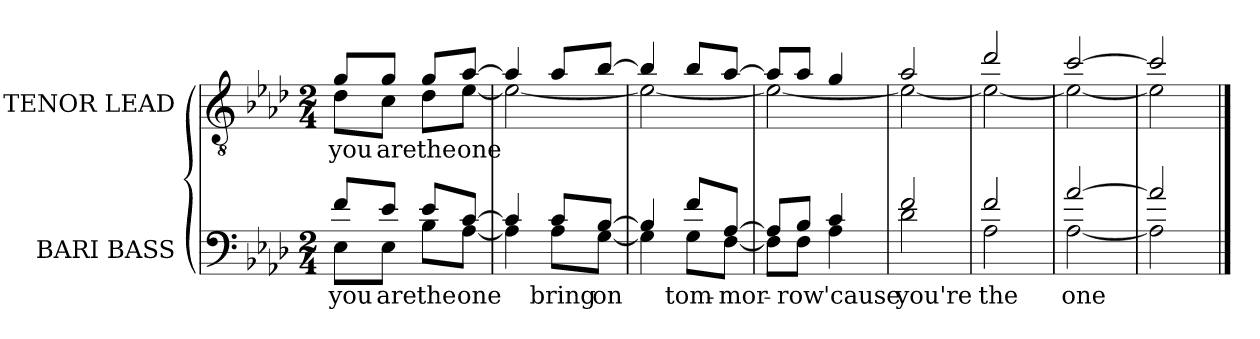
**kern	**text	**kern	**text
*part2	*part2	*part1	*part1
*staff2	*staff2	*staff1	*staff1
*I"BARI BASS	*	*I"TENOR LEAD	*
*clefF4	*	*clefGv2	*
*k[b-e-a-d-]	*	*k[b-e-a-d-]	*
*M2/4	*	*M2/4	*
=1	=1	=1	=1
!	!LO:LY:a	!	!LO:LY:b
*^	*	*^	*
8f/L	8E-\L	you	8g/L	8d-\L	you
!	!	!LO:LY:a	!	!	!LO:LY:b
8e-/J	8E-\J	are	8g/J	8c\J	are
!	!	!LO:LY:a	!	!	!LO:LY:b
8e-/L	8B-\L	the	8g/L	8d-\L	the
!	!	!LO:LY:a	!	!	!LO:LY:b
[8c/J	[8A-\J	one	[8a-/J	[8e-\J	one
=2	=2	=2	=2	=2	=2
4c/]	4A-\]	.	4a-/]	2e-\_	.
!	!	!LO:LY:a	!	!	!
8c/L	8A-\L	bring	8a-/L	.	.
!	!	!LO:LY:a	!	!	!
[8B-/J	[8G\J	on	[8b-/J	.	.
=3	=3	=3	=3	=3	=3
4B-/]	4G\]	.	4b-/]	2e-\_	.
!	!	!LO:LY:a	!	!	!
8f/L	8G\L	tom-	8b-/L	.	.
!	!	!LO:LY:a	!	!	!
[8A-/J	[8F\J	-mor-	[8a-/J	.	.
=4	=4	=4	=4	=4	=4
8A-/L]	8F\L]	.	8a-/L]	2e-\_	.
!	!	!LO:LY:a	!	!	!
8B-/J	8F\J	-row	8a-/J	.	.
!	!	!LO:LY:a	!	!	!
4c/	4A-\	'cause	4g/	.	.
=5	=5	=5	=5	=5	=5
!	!	!LO:LY:a	!	!	!
2f/	2d-\	you're	2a-/	2e-\_	.
=6	=6	=6	=6	=6	=6
!	!	!LO:LY:a	!	!	!
2f/	2A-\	the	2dd-/	2e-\_	.
=7	=7	=7	=7	=7	=7
!	!	!LO:LY:a	!	!	!
[2a-/	[2A-\	one	[2cc/	2e-\_	.
=8	=8	=8	=8	=8	=8
2a-/]	2A-\]	.	2cc/]	2e-\]	.
*v	*v	*	*	*	*
*	*	*v	*v	*
==	==	==	==
*-	*-	*-	*-
